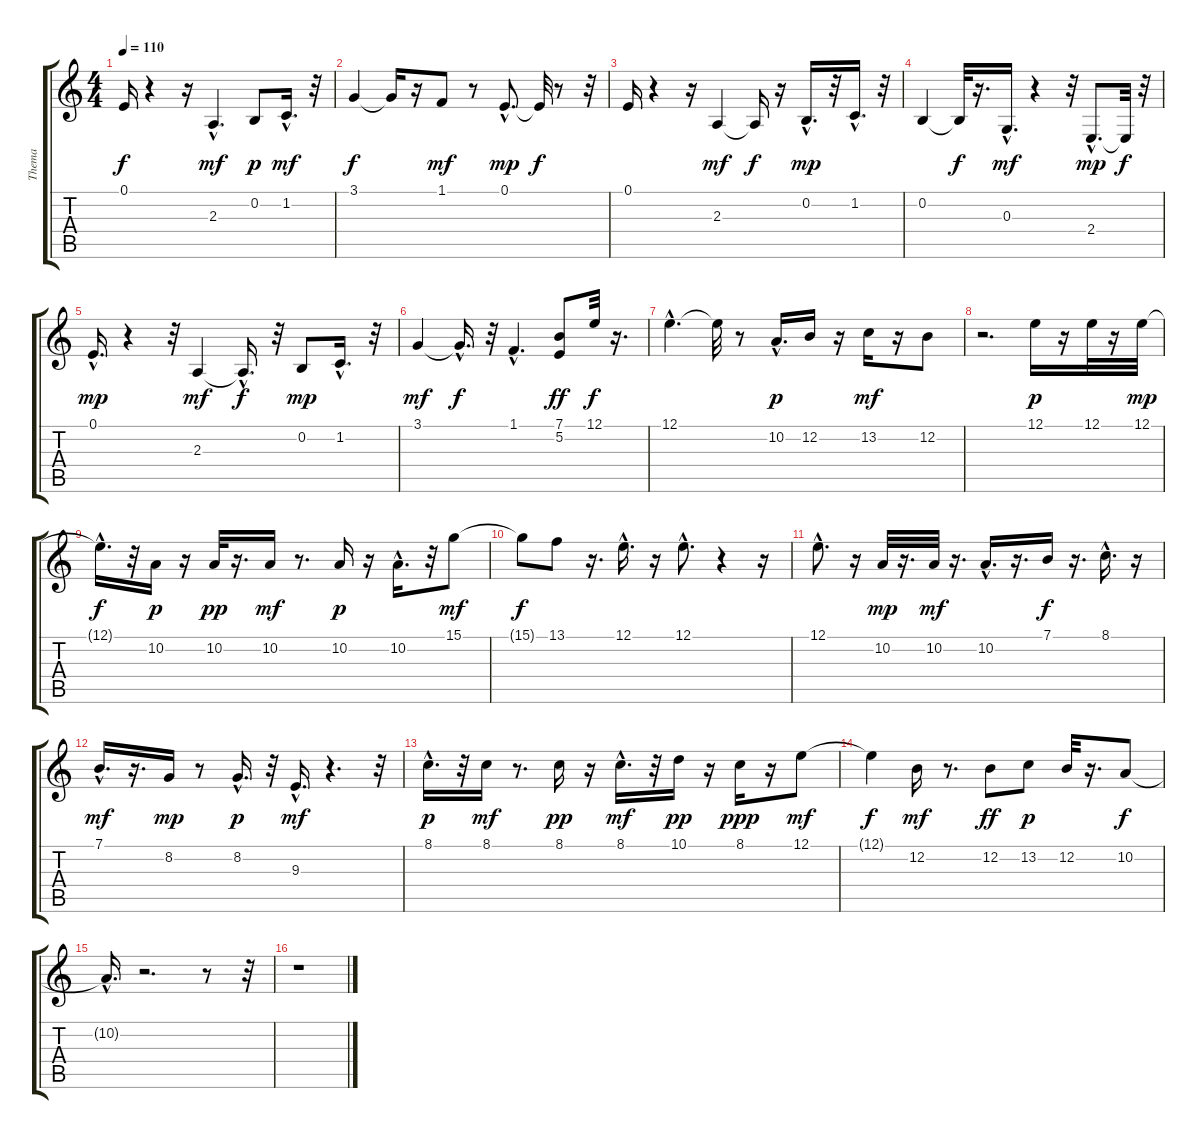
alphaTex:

\track ("Thema" "Thema") {instrument fx5brightness}
\staff {score tabs}
\tuning (E4 B3 G3 D3 A2 E2) {hide}
\ts (4 4)
\tempo 110
\clef g2
\ks c
0.1{t}.16{dy f} r.4 r.16 2.3{hac}.4{d dy mf} 0.2.8{dy p} 1.2{hac}.16{d dy mf} r.32 |
3.1.4{dy f} 3.1{t}.16 r.16 1.1.8{dy mf} r.8 0.1{hac}.8{d dy mp} 0.1{t}.32{dy f} r.8 r.32 |
0.1.16 r.4 r.16 2.3.4{dy mf} 2.3{t}.16{dy f} r.16 0.2{hac}.16{d dy mp} r.32 1.2{hac}.16{d} r.32 |
0.2.4 0.2{t}.32{dy f} r.16{d} 0.3{hac}.16{d dy mf} r.4 r.32 2.4{hac}.8{d dy mp} 2.4{t}.32{dy f} r.32 |
0.1{hac}.16{d dy mp} r.4 r.32 2.3.4{dy mf} 2.3{hac t}.16{d dy f} r.32 0.2.8{dy mp} 1.2{hac}.16{d} r.32 |
3.1.4{dy mf} 3.1{hac t}.16{d dy f} r.32 1.1{hac}.4{d} (7.1 5.2).8{dy ff} 12.1.32{dy f} r.16{d} |
12.1{hac}.4{d} 12.1{t}.32 r.8 10.2{hac}.16{d dy p} 12.2.16 r.16 13.2.16{dy mf} r.16 12.2.8 |
r.2{d} 12.1.16{dy p} r.16 12.1.32 r.16 12.1.32{dy mp} |
12.1{hac t}.16{d dy f} r.32 10.2.16{dy p} r.16 10.2.32{dy pp} r.16{d} 10.2.16{dy mf} r.8{d} 10.2.16{dy p} r.16 10.2{hac}.16{d} r.32 15.1.8{dy mf} |
15.1{t}.8{dy f} 13.1.8 r.16{d} 12.1{hac}.16{d} r.16 12.1{hac}.8{d} r.4 r.16 |
12.1{hac}.8{d} r.16 10.2.32{dy mp} r.16{d} 10.2.32{dy mf} r.16{d} 10.2{hac}.16{d} r.16{d} 7.1.16{dy f} r.16{d} 8.1{hac}.16{d} r.16 |
7.1{hac}.16{d dy mf} r.16{d} 8.2.16{dy mp} r.8 8.2{hac}.16{d dy p} r.32 9.3{hac}.16{d dy mf} r.4{d} r.32 |
8.1{hac}.16{d dy p} r.32 8.1.16{dy mf} r.8{d} 8.1.16{dy pp} r.16 8.1{hac}.16{d dy mf} r.32 10.1.16{dy pp} r.16 8.1.16{dy ppp} r.16 12.1.8{dy mf} |
12.1{t}.4{dy f} 12.2.16{dy mf} r.8{d} 12.2.8{dy ff} 13.2.8{dy p} 12.2.32 r.16{d} 10.2.8{dy f} |
10.2{hac t}.16{d} r.2{d} r.8 r.32 |
r.1
